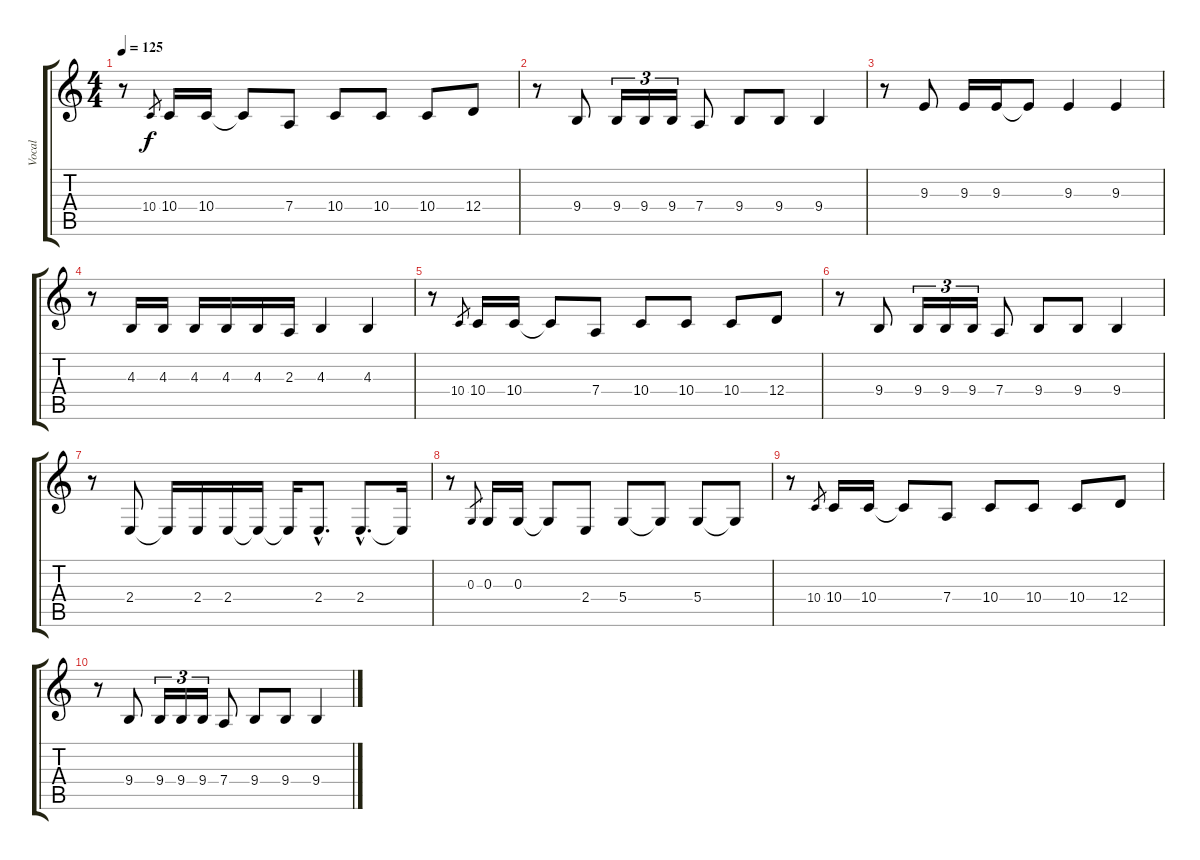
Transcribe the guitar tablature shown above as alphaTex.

\track ("Vocal" "Vocal") {instrument harmonica}
\staff {score tabs}
\tuning (E4 B3 G3 D3 A2 E2) {hide}
\ts (4 4)
\tempo 125
\clef g2
\ks c
r.8{dy f} 10.4.8{gr} 10.4.16 10.4.16 10.4{t}.8 7.4.8 10.4.8 10.4.8 10.4.8 12.4.8 |
r.8 9.4.8 9.4.16{tu (3 2)} 9.4.16{tu (3 2)} 9.4.16{tu (3 2)} 7.4.8 9.4.8 9.4.8 9.4.4 |
r.8 9.3.8 9.3.16 9.3.16 9.3{t}.8 9.3.4 9.3.4 |
r.8 4.3.16 4.3.16 4.3.16 4.3.16 4.3.16 2.3.16 4.3.4 4.3.4 |
r.8 10.4.8{gr} 10.4.16 10.4.16 10.4{t}.8 7.4.8 10.4.8 10.4.8 10.4.8 12.4.8 |
r.8 9.4.8 9.4.16{tu (3 2)} 9.4.16{tu (3 2)} 9.4.16{tu (3 2)} 7.4.8 9.4.8 9.4.8 9.4.4 |
r.8 2.4.8 2.4{t}.16 2.4.16 2.4.16 2.4{t}.16 2.4{t}.16 2.4{hac}.8{d} 2.4{hac}.8{d} 2.4{t}.16 |
r.8 0.3.8{gr} 0.3.16 0.3.16 0.3{t}.8 2.4.8 5.4.8 5.4{t}.8 5.4.8 5.4{t}.8 |
r.8 10.4.8{gr} 10.4.16 10.4.16 10.4{t}.8 7.4.8 10.4.8 10.4.8 10.4.8 12.4.8 |
r.8 9.4.8 9.4.16{tu (3 2)} 9.4.16{tu (3 2)} 9.4.16{tu (3 2)} 7.4.8 9.4.8 9.4.8 9.4.4
